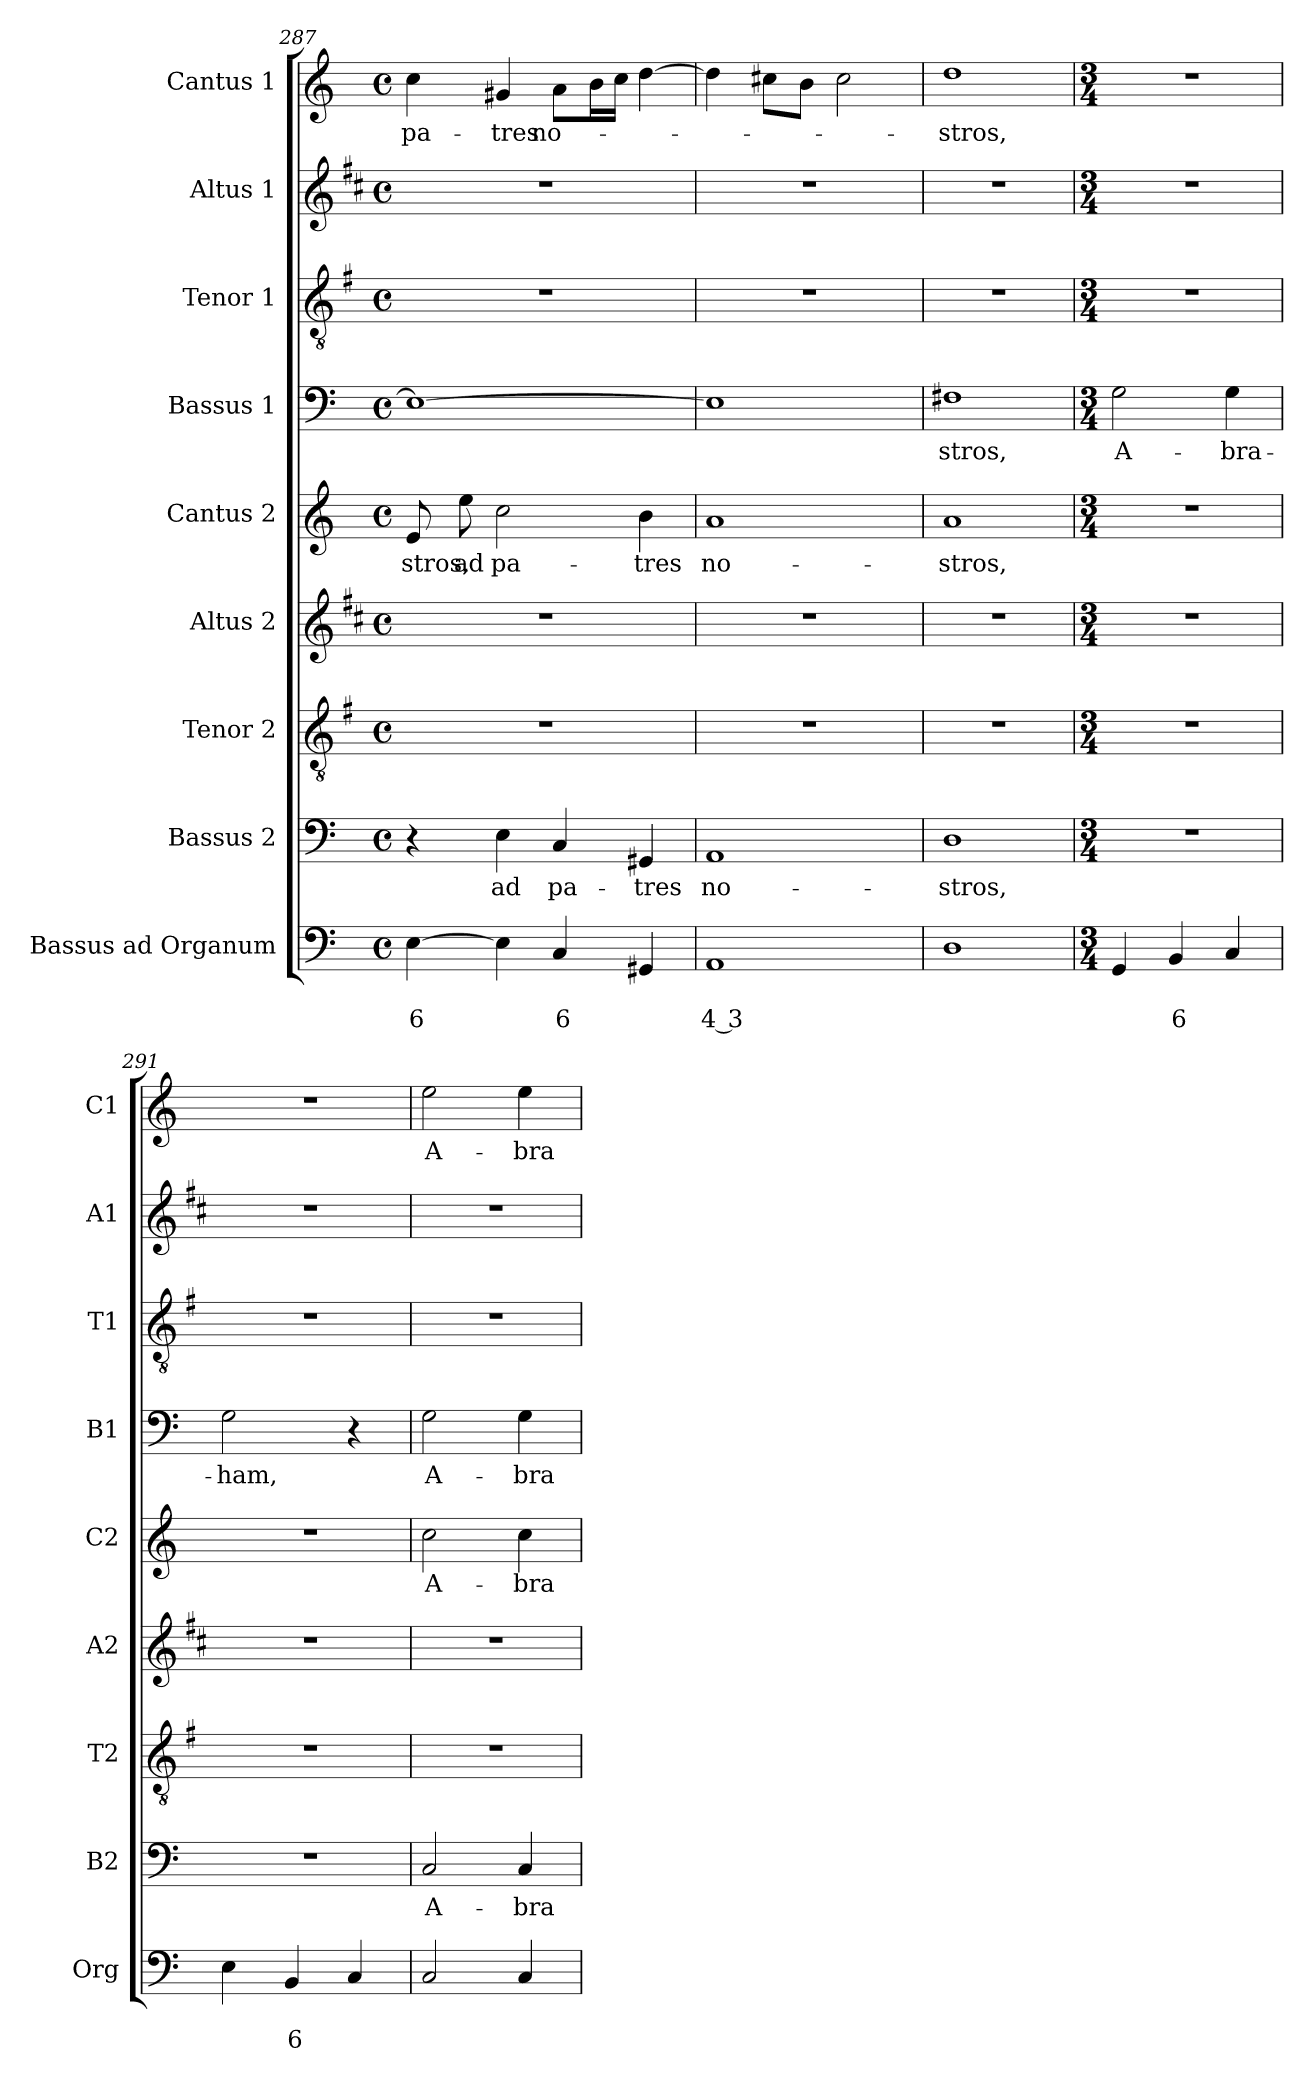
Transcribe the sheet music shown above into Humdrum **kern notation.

**kern	**text	**text	**kern	**text	**kern	**kern	**kern	**text	**kern	**text	**kern	**kern	**kern	**text
*part9	*part9	*part9	*part8	*part8	*part7	*part6	*part5	*part5	*part4	*part4	*part3	*part2	*part1	*part1
*staff9	*staff9	*staff9	*staff8	*staff8	*staff7	*staff6	*staff5	*staff5	*staff4	*staff4	*staff3	*staff2	*staff1	*staff1
*I"Bassus ad Organum	*	*	*I"Bassus 2	*	*I"Tenor 2	*I"Altus 2	*I"Cantus 2	*	*I"Bassus 1	*	*I"Tenor 1	*I"Altus 1	*I"Cantus 1	*
*I'Org	*	*	*I'B2	*	*I'T2	*I'A2	*I'C2	*	*I'B1	*	*I'T1	*I'A1	*I'C1	*
*clefF4	*	*	*clefF4	*	*clefGv2	*clefG2	*clefG2	*	*clefF4	*	*clefGv2	*clefG2	*clefG2	*
*	*	*	*	*	*ITrd4c7	*ITrd1c2	*	*	*	*	*ITrd4c7	*ITrd1c2	*	*
*k[]	*	*	*k[]	*	*k[]	*k[]	*k[]	*	*k[]	*	*k[]	*k[]	*k[]	*
*C:	*	*	*C:	*	*C:	*C:	*C:	*	*C:	*	*C:	*C:	*C:	*
*M4/4	*	*	*M4/4	*	*M4/4	*M4/4	*M4/4	*	*M4/4	*	*M4/4	*M4/4	*M4/4	*
*met(c)	*	*	*met(c)	*	*met(c)	*met(c)	*met(c)	*	*met(c)	*	*met(c)	*met(c)	*met(c)	*
=287	=287	=287	=287	=287	=287	=287	=287	=287	=287	=287	=287	=287	=287	=287
!	!	!LO:LY:b	!	!	!	!	!	!LO:LY:b	!	!	!	!	!	!LO:LY:b
[4E\	.	6	4r	.	1r	1r	8e/	-stros,	1E_	.	1r	1r	4cc\	pa-
!	!	!	!	!	!	!	!	!LO:LY:b	!	!	!	!	!	!
.	.	.	.	.	.	.	8ee\	ad	.	.	.	.	.	.
!	!	!	!	!LO:LY:b	!	!	!	!LO:LY:b	!	!	!	!	!	!LO:LY:b
4E\]	.	.	4E\	ad	.	.	2cc\	pa-	.	.	.	.	4g#X/	-tres
!	!	!LO:LY:b	!	!LO:LY:b	!	!	!	!	!	!	!	!	!	!LO:LY:b
4C/	.	6	4C/	pa-	.	.	.	.	.	.	.	.	8a\L	no-
.	.	.	.	.	.	.	.	.	.	.	.	.	16b\L	.
.	.	.	.	.	.	.	.	.	.	.	.	.	16cc\JJ	.
!	!	!	!	!LO:LY:b	!	!	!	!LO:LY:b	!	!	!	!	!	!
4GG#X/	.	.	4GG#X/	-tres	.	.	4b\	-tres	.	.	.	.	[4dd\	.
=288	=288	=288	=288	=288	=288	=288	=288	=288	=288	=288	=288	=288	=288	=288
!	!	!LO:LY:b	!	!LO:LY:b	!	!	!	!LO:LY:b	!	!	!	!	!	!
1AA	.	4 3	1AA	no-	1r	1r	1a	no-	1E]	.	1r	1r	4dd\]	.
.	.	.	.	.	.	.	.	.	.	.	.	.	8cc#X\L	.
.	.	.	.	.	.	.	.	.	.	.	.	.	8b\J	.
.	.	.	.	.	.	.	.	.	.	.	.	.	2cc#\	.
=289	=289	=289	=289	=289	=289	=289	=289	=289	=289	=289	=289	=289	=289	=289
!	!	!	!	!LO:LY:b	!	!	!	!LO:LY:b	!	!LO:LY:b	!	!	!	!LO:LY:b
1D	.	.	1D	-stros,	1r	1r	1a	-stros,	1F#X	-stros,	1r	1r	1dd	-stros,
=290	=290	=290	=290	=290	=290	=290	=290	=290	=290	=290	=290	=290	=290	=290
*M3/4	*	*	*M3/4	*	*M3/4	*M3/4	*M3/4	*	*M3/4	*	*M3/4	*M3/4	*M3/4	*
!	!	!	!	!	!	!	!	!	!	!LO:LY:b	!	!	!	!
4GG/	.	.	2.r	.	2.r	2.r	2.r	.	2G\	A-	2.r	2.r	2.r	.
!	!	!LO:LY:b	!	!	!	!	!	!	!	!	!	!	!	!
4BB/	.	6	.	.	.	.	.	.	.	.	.	.	.	.
!	!	!	!	!	!	!	!	!	!	!LO:LY:b	!	!	!	!
4C/	.	.	.	.	.	.	.	.	4G\	-bra-	.	.	.	.
!!LO:PB:g=z
=291	=291	=291	=291	=291	=291	=291	=291	=291	=291	=291	=291	=291	=291	=291
!	!	!	!	!	!	!	!	!	!	!LO:LY:b	!	!	!	!
4E\	.	.	2.r	.	2.r	2.r	2.r	.	2G\	-ham,	2.r	2.r	2.r	.
!	!	!LO:LY:b	!	!	!	!	!	!	!	!	!	!	!	!
4BB/	.	6	.	.	.	.	.	.	.	.	.	.	.	.
4C/	.	.	.	.	.	.	.	.	4r	.	.	.	.	.
=292	=292	=292	=292	=292	=292	=292	=292	=292	=292	=292	=292	=292	=292	=292
!	!	!	!	!LO:LY:b	!	!	!	!LO:LY:b	!	!LO:LY:b	!	!	!	!LO:LY:b
2C/	.	.	2C/	A-	2.r	2.r	2cc\	A-	2G\	A-	2.r	2.r	2ee\	A-
!	!	!	!	!LO:LY:b	!	!	!	!LO:LY:b	!	!LO:LY:b	!	!	!	!LO:LY:b
4C/	.	.	4C/	-bra-	.	.	4cc\	-bra-	4G\	-bra-	.	.	4ee\	-bra-
=	=	=	=	=	=	=	=	=	=	=	=	=	=	=
*-	*-	*-	*-	*-	*-	*-	*-	*-	*-	*-	*-	*-	*-	*-
